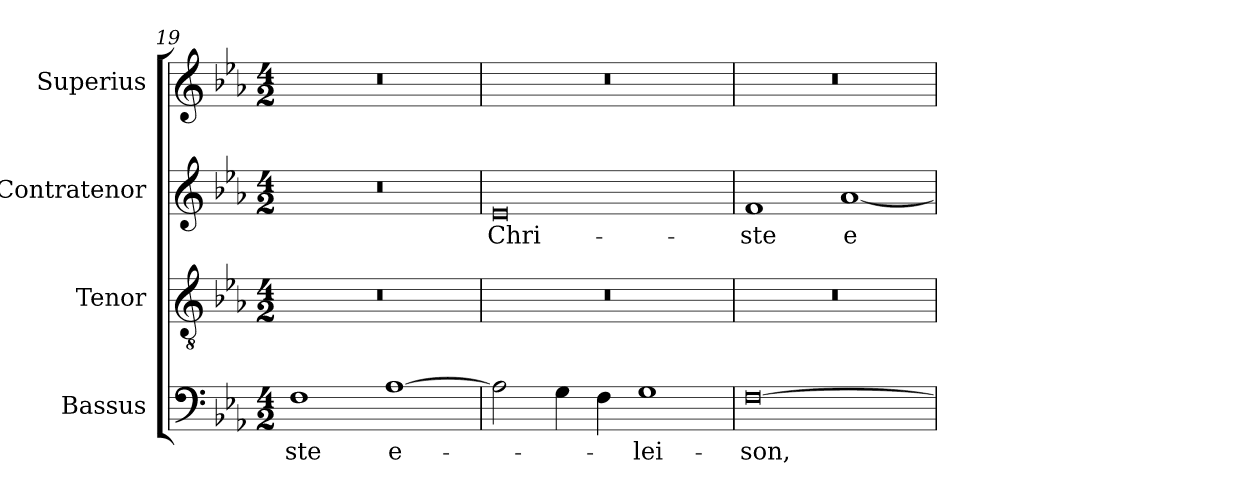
**kern	**text	**kern	**kern	**text	**kern
*part4	*part4	*part3	*part2	*part2	*part1
*staff4	*staff4	*staff3	*staff2	*staff2	*staff1
*I"Bassus	*	*I"Tenor	*I"Contratenor	*	*I"Superius
*I'B.	*	*I'T.	*I'T.	*	*
*clefF4	*	*clefGv2	*clefG2	*	*clefG2
*	*	*ITrd7c12	*ITrd7c12	*	*
*k[b-e-a-]	*	*k[b-e-a-]	*k[b-e-a-]	*	*k[b-e-a-]
*E-:	*	*E-:	*E-:	*	*E-:
*M4/2	*	*M4/2	*M4/2	*	*M4/2
=19	=19	=19	=19	=19	=19
!	!LO:LY:b:color=#000000	!LO:N:vis=1	!LO:N:vis=1	!	!LO:N:vis=1
1Fi	-ste	0r	0r	.	0r
!	!LO:LY:b:color=#000000	!	!	!	!
[>1A-i	e-	.	.	.	.
=20	=20	=20	=20	=20	=20
!	!	!LO:N:vis=1	!	!	!
!	!	!	!	!LO:LY:b:color=#000000	!LO:N:vis=1
2A-i\]	.	0r	0E-i	Chri-	0r
4Gi\	.	.	.	.	.
4Fi\	.	.	.	.	.
!	!LO:LY:b:color=#000000	!	!	!	!
1Gi	-lei-	.	.	.	.
=21	=21	=21	=21	=21	=21
!	!LO:LY:b:color=#000000	!LO:N:vis=1	!	!	!
!	!	!	!	!LO:LY:b:color=#000000	!LO:N:vis=1
[>0Fi	-son,	0r	1Fi	-ste	0r
!	!	!	!	!LO:LY:b:color=#000000	!
.	.	.	[<1A-i	e-	.
=	=	=	=	=	=
*-	*-	*-	*-	*-	*-
